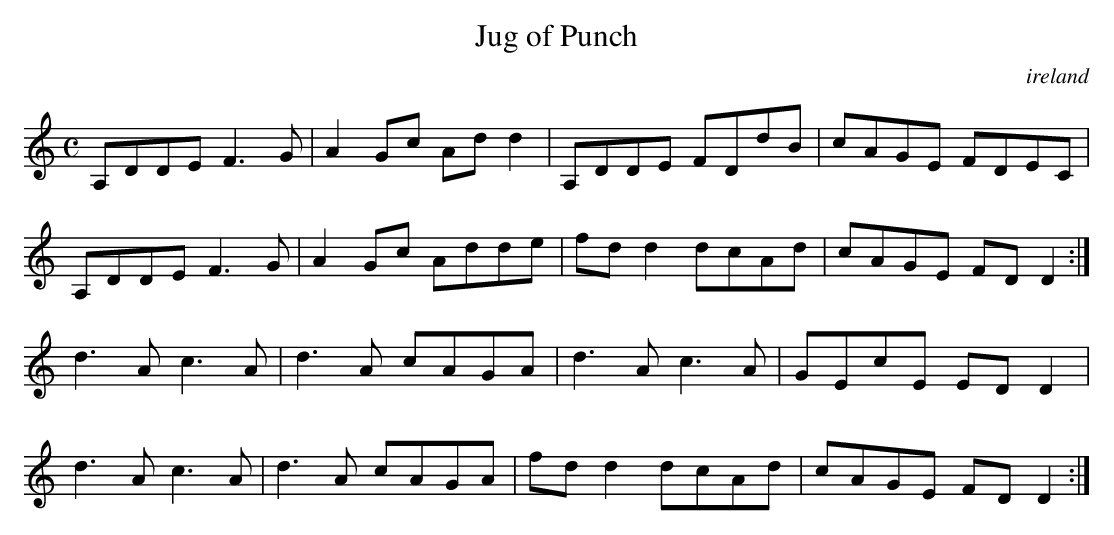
X:1
T:Jug of Punch
O:ireland
M:C
L:1/8
K:D Dorian
A,DDE F3G|A2Gc Add2|A,DDE FDdB|cAGE FDEC|!
A,DDE F3G|A2Gc Adde|fdd2 dcAd|cAGE FDD2:|!
d3A c3A|d3A cAGA|d3A c3A|GEcE EDD2|!
d3A c3A|d3A cAGA|fdd2 dcAd|cAGE FDD2:|!
